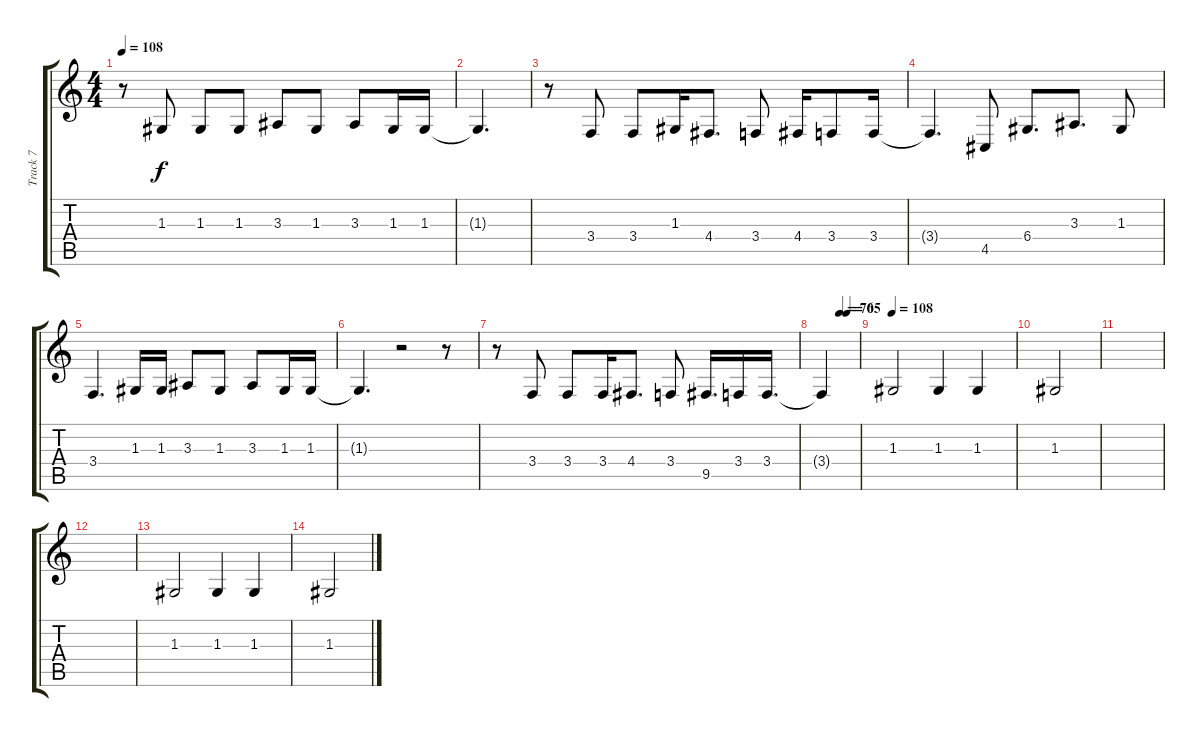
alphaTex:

\track ("Track 7" "Track 7") {instrument lead2sawtooth}
\staff {score tabs}
\tuning (E4 B3 G3 D3 A2 E2) {hide}
\ts (4 4)
\tempo 108
\clef g2
\ks c
r.8{dy f} 1.3.8 1.3.8 1.3.8 3.3.8 1.3.8 3.3.8 1.3.16 1.3.16 |
1.3{t}.4{d} |
r.8 3.4.8 3.4.8 1.3.16 4.4.8{d} 3.4.8 4.4.16 3.4.8 3.4.16 |
3.4{t}.4{d} 4.5.8 6.4.8{d} 3.3.8{d} 1.3.8 |
3.4.4{d} 1.3.16 1.3.16 3.3.8 1.3.8 3.3.8 1.3.16 1.3.16 |
1.3{t}.4{d} r.2 r.8 |
r.8 3.4.8 3.4.8 3.4.16 4.4.8{d} 3.4.8 9.5.16{d} 3.4.16 3.4.16{d} |
\tempo (70 0.5)
\tempo (65 0.6875)
3.4{t}.4 |
\tempo 108
1.3.2 1.3.4 1.3.4 |
1.3.2 |
|
|
1.3.2 1.3.4 1.3.4 |
1.3.2
